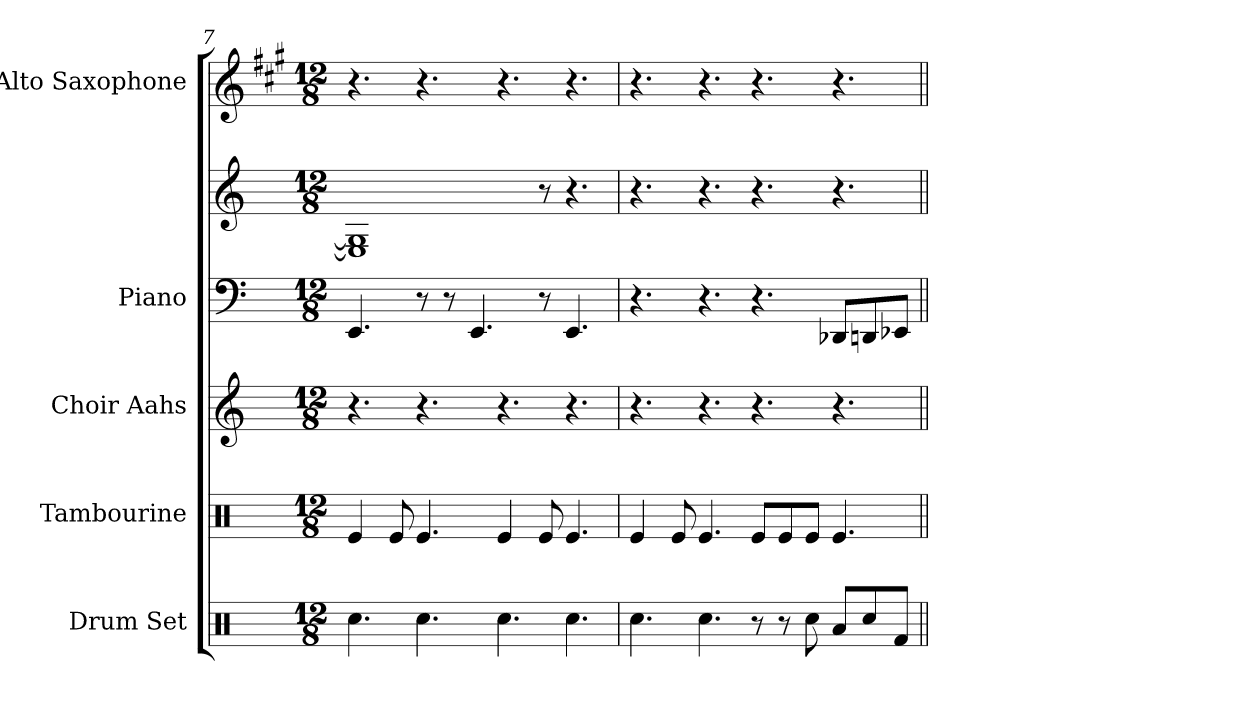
**kern	**kern	**kern	**kern	**kern	**kern
*part5	*part4	*part3	*part2	*part2	*part1
*staff6	*staff5	*staff4	*staff3	*staff2	*staff1
*I"Drum Set	*I"Tambourine	*I"Choir Aahs	*I"Piano	*	*I"Alto Saxophone
*I'Drums	*I'Tbr	*I'Ch. Aa.	*I'Pno.	*	*I'A. Sax.
*clefX	*clefX	*clefG2	*clefF4	*clefG2	*clefG2
*	*	*	*	*	*ITrd5c9
*k[]	*k[]	*k[]	*k[]	*k[]	*k[]
*M12/8	*M12/8	*M12/8	*M12/8	*M12/8	*M12/8
=7	=7	=7	=7	=7	=7
4.Rcc	4Re	4.r	4.EE	1G] 1E]	4.r
.	8Re	.	.	.	.
4.Rcc	4.Re	4.r	8r	.	4.r
.	.	.	8r	.	.
.	.	.	4.EE	.	.
4.Rcc	4Re	4.r	.	.	4.r
.	8Re	.	8r	8r	.
4.Rcc	4.Re	4.r	4.EE	4.r	4.r
=8	=8	=8	=8	=8	=8
4.Rcc	4Re	4.r	4.r	4.r	4.r
.	8Re	.	.	.	.
4.Rcc	4.Re	4.r	4.r	4.r	4.r
8r	8ReL	4.r	4.r	4.r	4.r
8r	8Re	.	.	.	.
8Rcc	8ReJ	.	.	.	.
8RaL	4.Re	4.r	8DD-XL	4.r	4.r
8Rcc	.	.	8DDn	.	.
8RfJ	.	.	8EE-XJ	.	.
=||	=||	=||	=||	=||	=||
*-	*-	*-	*-	*-	*-
